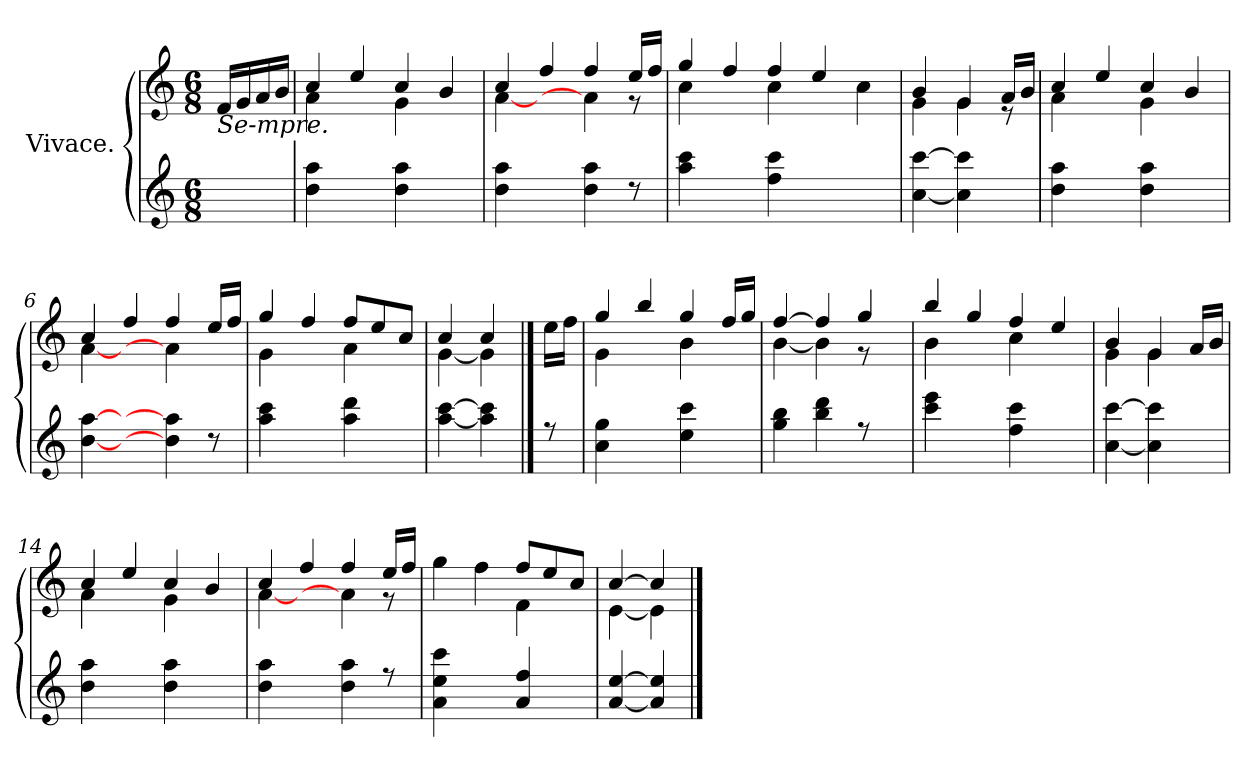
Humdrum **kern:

**kern	**kern
*part1	*part1
*staff2	*staff1
*I"Vivace.	*
*clefG3	*clefG3
*M6/8	*M6/8
=	=
!	!LO:TX:b:i:t=Se-mpre.
4ryy	16d/LL
.	16e/
.	16f/
.	16g/JJ
=1	=1
*	*^
4b\ 4ff\	4a/	4f\
4ryy	4cc/	4ryy
4b\ 4ff\	4a/	4e\
4ryy	4g/	4ryy
=2	=2	=2
4b\ 4ff\	4a/	[<4f\
4ryy	4dd/	4ryy
4b\ 4ff\	4dd/	4f\]
8rb	16cc/LL	8re
.	16dd/JJ	.
=3	=3	=3
4ff\ 4aa\	4ee/	4a\
4ryy	4dd/	4ryy
4dd\ 4aa\	4dd/	4a\
2ryy	4cc/	2ryy
.	4a\	.
!!LO:LB:g=z	!!
=4	=4	=4
[<4a\ [>4aa\	4g/	4e\
4a\] 4aa\]	4e/	4e\
8ryy	16f/LL	8rc
.	16g/JJ	.
=5	=5	=5
4b\ 4ff\	4a/	4f\
4ryy	4cc/	4ryy
4b\ 4ff\	4a/	4e\
4ryy	4g/	4ryy
=6	=6	=6
[<4b\ [>4ff\	4a/	[<4f\
4ryy	4dd/	4ryy
4b\] 4ff\]	4dd/	4f\]
8rb	16cc/LL	8ryy
.	16dd/JJ	.
=7	=7	=7
4ff\ 4aa\	4ee/	4e\
4ryy	4dd/	4ryy
4ff\ 4bb\	8dd/L	4f\
.	8cc/	.
8ryy	8a/J	8ryy
=8	=8	=8
[<4ff\ [>4aa\	4a/	[<4e\
4ff\] 4aa\]	4a/	4e\]
*	*v	*v
!!LO:LB:g=z
==9	==9
8rcc	16cc\LL
.	16dd\JJ
=10	=10
*	*^
4a\ 4ee\	4ee/	4e\
4ryy	4gg/	4ryy
4cc\ 4aa\	4ee/	4g\
8ryy	16dd/LL	8ryy
.	16ee/JJ	.
=11	=11	=11
4ee\ 4gg\	[>4dd/	[<4g\
4gg\ 4bb\	4dd/]	4g\]
8rcc	4ee/	8r
8ryy	.	8ryy
=12	=12	=12
4aa\ 4ccc\	4gg/	4g\
4ryy	4ee/	4ryy
4dd\ 4aa\	4dd/	4a\
4ryy	4cc/	4ryy
=13	=13	=13
[<4a\ [>4aa\	4g/	4e\
4a\] 4aa\]	4e/	4e\
8ryy	16f/LL	8ryy
.	16g/JJ	.
!!LO:LB:g=z	!!
=14	=14	=14
4b\ 4ff\	4a/	4f\
4ryy	4cc/	4ryy
4b\ 4ff\	4a/	4e\
4ryy	4g/	4ryy
=15	=15	=15
4b\ 4ff\	4a/	[<4f\
4ryy	4dd/	4ryy
4b\ 4ff\	4dd/	4f\]
8rcc	16cc/LL	8re
.	16dd/JJ	.
=16	=16	=16
4f\ 4cc\ 4aa\	2ryy	4ee\
4ryy	.	4dd\
4f/ 4dd/	8dd/L	4d\
.	8cc/	.
8ryy	8a/J	8ryy
=17	=17	=17
[<4f/ [>4cc/	[>4a/	[<4c\
4f/] 4cc/]	4a/]	4c\]
*	*v	*v
==	==
*-	*-
